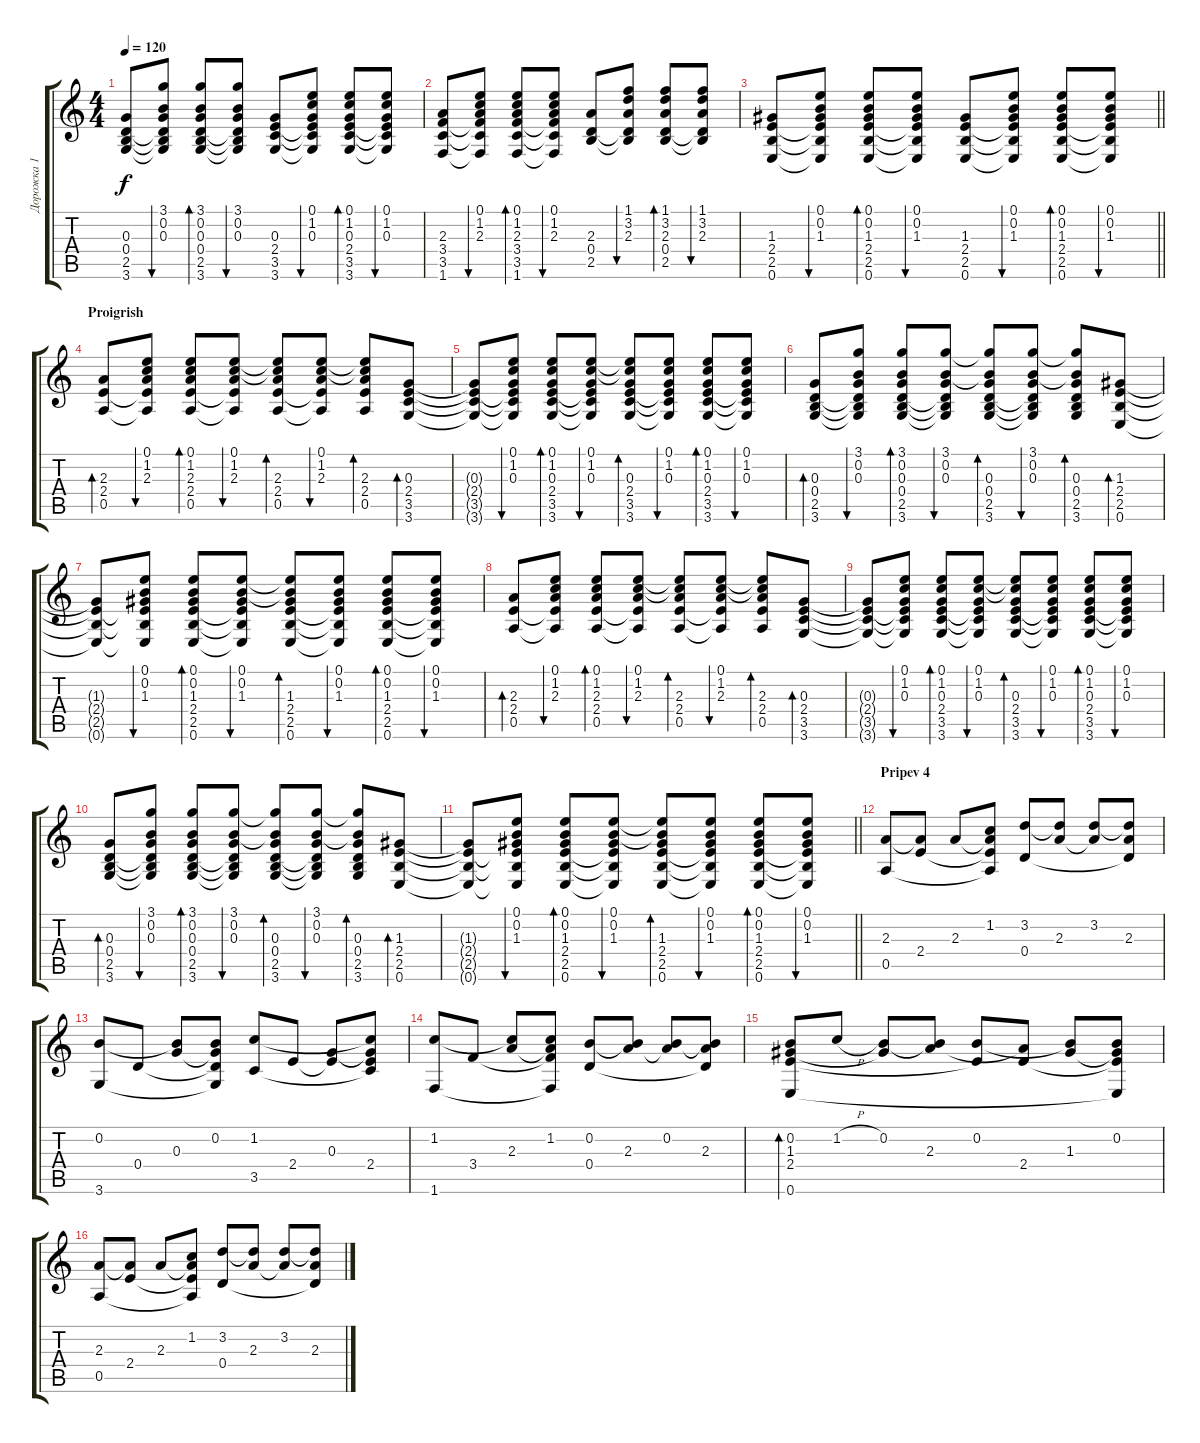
\track ("Дорожка 1" "Дорожка 1") {instrument acousticguitarsteel}
\staff {score tabs}
\tuning (E4 B3 G3 D3 A2 E2) {hide}
\ts (4 4)
\tempo 120
\clef g2
\ks c
(0.3 0.4 2.5 3.6).8{dy f} (3.1 0.2 0.3 0.4{t} 2.5{t} 3.6{t}).8{bu 60} (3.1 0.2 0.3 0.4 2.5 3.6).8{bd 60} (3.1 0.2 0.3 0.4{t} 2.5{t} 3.6{t}).8{bu 60} (0.3 2.4 3.5 3.6).8 (0.1 1.2 0.3 2.4{t} 3.5{t} 3.6{t}).8{bu 60} (0.1 1.2 0.3 2.4 3.5 3.6).8{bd 60} (0.1 1.2 0.3 2.4{t} 3.5{t} 3.6{t}).8{bu 60} |
(2.3 3.4 3.5 1.6).8 (0.1 1.2 2.3 3.4{t} 3.5{t} 1.6{t}).8{bu 60} (0.1 1.2 2.3 3.4 3.5 1.6).8{bd 60} (0.1 1.2 2.3 3.4{t} 3.5{t} 1.6{t}).8{bu 60} (2.3 0.4 2.5).8 (1.1 3.2 2.3 0.4{t} 2.5{t}).8{bu 60} (1.1 3.2 2.3 0.4 2.5).8{bd 60} (1.1 3.2 2.3 0.4{t} 2.5{t}).8{bu 60} |
\barLineRight lightlight
(1.3 2.4 2.5 0.6).8 (0.1 0.2 1.3 2.4{t} 2.5{t} 0.6{t}).8{bu 60} (0.1 0.2 1.3 2.4 2.5 0.6).8{bd 60} (0.1 0.2 1.3 2.4{t} 2.5{t} 0.6{t}).8{bu 60} (1.3 2.4 2.5 0.6).8 (0.1 0.2 1.3 2.4{t} 2.5{t} 0.6{t}).8{bu 60} (0.1 0.2 1.3 2.4 2.5 0.6).8{bd 60} (0.1 0.2 1.3 2.4{t} 2.5{t} 0.6{t}).8{bu 60} |
\section ("" "Proigrish")
(2.3 2.4 0.5).8{bd 60} (0.1 1.2 2.3 2.4{t} 0.5{t}).8{bu 60} (0.1 1.2 2.3 2.4 0.5).8{bd 60} (0.1 1.2 2.3 2.4{t} 0.5{t}).8{bu 60} (0.1{t} 1.2{t} 2.3 2.4 0.5).8{bd 60} (0.1 1.2 2.3 2.4{t} 0.5{t}).8{bu 60} (0.1{t} 1.2{t} 2.3 2.4 0.5).8{bd 60} (0.3 2.4 3.5 3.6).8{bd 60} |
(0.3{t} 2.4{t} 3.5{t} 3.6{t}).8 (0.1 1.2 0.3 2.4{t} 3.5{t} 3.6{t}).8{bu 60} (0.1 1.2 0.3 2.4 3.5 3.6).8{bd 60} (0.1 1.2 0.3 2.4{t} 3.5{t} 3.6{t}).8{bu 60} (0.1{t} 1.2{t} 0.3 2.4 3.5 3.6).8{bd 60} (0.1 1.2 0.3 2.4{t} 3.5{t} 3.6{t}).8{bu 60} (0.1 1.2 0.3 2.4 3.5 3.6).8{bd 60} (0.1 1.2 0.3 2.4{t} 3.5{t} 3.6{t}).8{bu 60} |
(0.3 0.4 2.5 3.6).8{bd 60} (3.1 0.2 0.3 0.4{t} 2.5{t} 3.6{t}).8{bu 60} (3.1 0.2 0.3 0.4 2.5 3.6).8{bd 60} (3.1 0.2 0.3 0.4{t} 2.5{t} 3.6{t}).8{bu 60} (3.1{t} 0.2{t} 0.3 0.4 2.5 3.6).8{bd 60} (3.1 0.2 0.3 0.4{t} 2.5{t} 3.6{t}).8{bu 60} (3.1{t} 0.2{t} 0.3 0.4 2.5 3.6).8{bd 60} (1.3 2.4 2.5 0.6).8{bd 60} |
(1.3{t} 2.4{t} 2.5{t} 0.6{t}).8 (0.1 0.2 1.3 2.4{t} 2.5{t} 0.6{t}).8{bu 60} (0.1 0.2 1.3 2.4 2.5 0.6).8{bd 60} (0.1 0.2 1.3 2.4{t} 2.5{t} 0.6{t}).8{bu 60} (0.1{t} 0.2{t} 1.3 2.4 2.5 0.6).8{bd 60} (0.1 0.2 1.3 2.4{t} 2.5{t} 0.6{t}).8{bu 60} (0.1 0.2 1.3 2.4 2.5 0.6).8{bd 60} (0.1 0.2 1.3 2.4{t} 2.5{t} 0.6{t}).8{bu 60} |
(2.3 2.4 0.5).8{bd 60} (0.1 1.2 2.3 2.4{t} 0.5{t}).8{bu 60} (0.1 1.2 2.3 2.4 0.5).8{bd 60} (0.1 1.2 2.3 2.4{t} 0.5{t}).8{bu 60} (0.1{t} 1.2{t} 2.3 2.4 0.5).8{bd 60} (0.1 1.2 2.3 2.4{t} 0.5{t}).8{bu 60} (0.1{t} 1.2{t} 2.3 2.4 0.5).8{bd 60} (0.3 2.4 3.5 3.6).8{bd 60} |
(0.3{t} 2.4{t} 3.5{t} 3.6{t}).8 (0.1 1.2 0.3 2.4{t} 3.5{t} 3.6{t}).8{bu 60} (0.1 1.2 0.3 2.4 3.5 3.6).8{bd 60} (0.1 1.2 0.3 2.4{t} 3.5{t} 3.6{t}).8{bu 60} (0.1{t} 1.2{t} 0.3 2.4 3.5 3.6).8{bd 60} (0.1 1.2 0.3 2.4{t} 3.5{t} 3.6{t}).8{bu 60} (0.1 1.2 0.3 2.4 3.5 3.6).8{bd 60} (0.1 1.2 0.3 2.4{t} 3.5{t} 3.6{t}).8{bu 60} |
(0.3 0.4 2.5 3.6).8{bd 60} (3.1 0.2 0.3 0.4{t} 2.5{t} 3.6{t}).8{bu 60} (3.1 0.2 0.3 0.4 2.5 3.6).8{bd 60} (3.1 0.2 0.3 0.4{t} 2.5{t} 3.6{t}).8{bu 60} (3.1{t} 0.2{t} 0.3 0.4 2.5 3.6).8{bd 60} (3.1 0.2 0.3 0.4{t} 2.5{t} 3.6{t}).8{bu 60} (3.1{t} 0.2{t} 0.3 0.4 2.5 3.6).8{bd 60} (1.3 2.4 2.5 0.6).8{bd 60} |
\barLineRight lightlight
(1.3{t} 2.4{t} 2.5{t} 0.6{t}).8 (0.1 0.2 1.3 2.4{t} 2.5{t} 0.6{t}).8{bu 60} (0.1 0.2 1.3 2.4 2.5 0.6).8{bd 60} (0.1 0.2 1.3 2.4{t} 2.5{t} 0.6{t}).8{bu 60} (0.1{t} 0.2{t} 1.3 2.4 2.5 0.6).8{bd 60} (0.1 0.2 1.3 2.4{t} 2.5{t} 0.6{t}).8{bu 60} (0.1 0.2 1.3 2.4 2.5 0.6).8{bd 60} (0.1 0.2 1.3 2.4{t} 2.5{t} 0.6{t}).8{bu 60} |
\section ("" "Pripev 4")
(2.3 0.5).8 (2.3{t} 2.4).8 2.3.8 (1.2 2.3{t} 2.4{t} 0.5{t}).8 (3.2 0.4).8 (3.2{t} 2.3).8 (3.2 2.3{t}).8 (3.2{t} 2.3 0.4{t}).8 |
(0.2 3.6).8 0.4.8 (0.2{t} 0.3).8 (0.2 0.3{t} 0.4{t} 3.6{t}).8 (1.2 3.5).8 2.4.8 (0.3 2.4{t}).8 (1.2{t} 0.3{t} 2.4 3.5{t}).8 |
(1.2 1.6).8 3.4.8 (1.2{t} 2.3).8 (1.2 2.3{t} 3.4{t} 1.6{t}).8 (0.2 0.4).8 (0.2{t} 2.3).8 (0.2 2.3{t}).8 (0.2{t} 2.3 0.4{t}).8 |
(0.2 1.3 2.4 0.6).8{bd 60} 1.2{h}.8 (0.2 1.3{t}).8 (0.2{t} 2.3).8 (0.2 2.4{t}).8 (2.3{t} 2.4).8 (0.2{t} 1.3).8 (0.2 1.3{t} 2.4{t} 0.6{t}).8 |
(2.3 0.5).8 (2.3{t} 2.4).8 2.3.8 (1.2 2.3{t} 2.4{t} 0.5{t}).8 (3.2 0.4).8 (3.2{t} 2.3).8 (3.2 2.3{t}).8 (3.2{t} 2.3 0.4{t}).8
